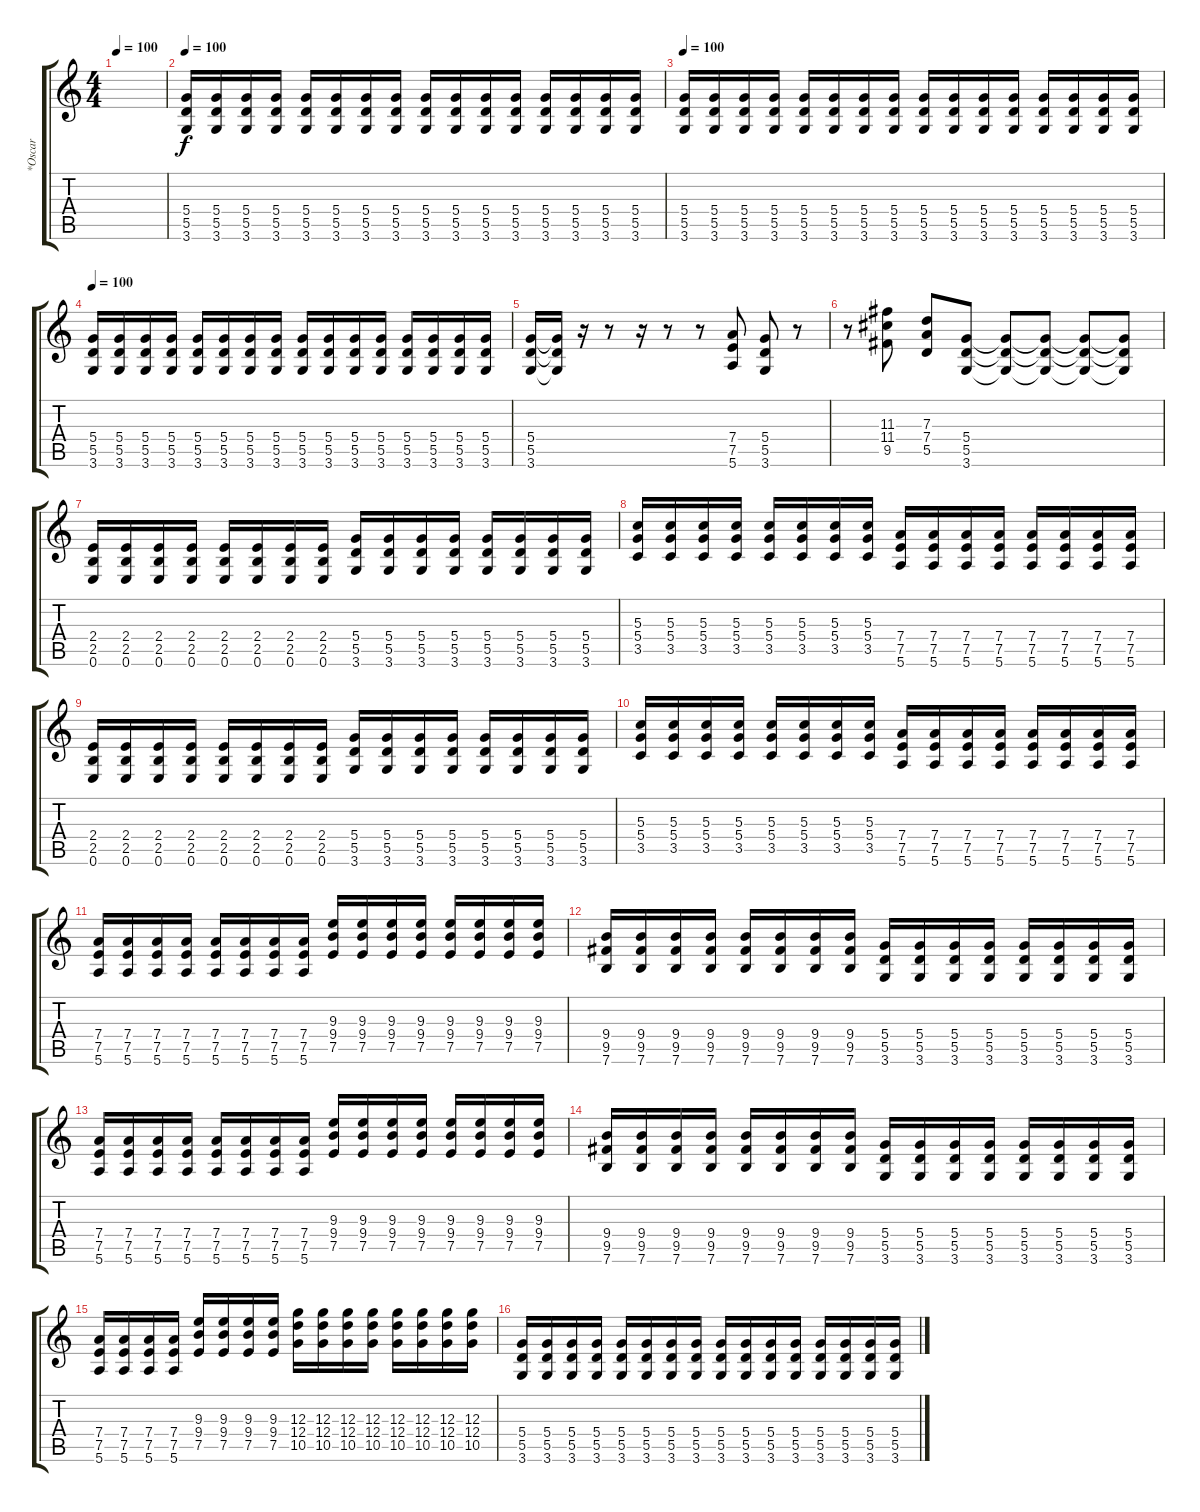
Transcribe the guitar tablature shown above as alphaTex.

\track ("*Oscar" "*Oscar") {instrument distortionguitar}
\staff {score tabs}
\tuning (E4 B3 G3 D3 A2 E2) {hide}
\ts (4 4)
\tempo 100
\clef g2
\ks c
|
\tempo 100
(5.4 5.5 3.6).16{volume 8 instrument distortionguitar} (5.4 5.5 3.6).16{volume 8 instrument distortionguitar} (5.4 5.5 3.6).16{volume 8 instrument distortionguitar} (5.4 5.5 3.6).16{volume 8 instrument distortionguitar} (5.4 5.5 3.6).16{volume 8 instrument distortionguitar} (5.4 5.5 3.6).16{volume 8 instrument distortionguitar} (5.4 5.5 3.6).16{volume 8 instrument distortionguitar} (5.4 5.5 3.6).16{volume 8 instrument distortionguitar} (5.4 5.5 3.6).16 (5.4 5.5 3.6).16 (5.4 5.5 3.6).16 (5.4 5.5 3.6).16 (5.4 5.5 3.6).16 (5.4 5.5 3.6).16 (5.4 5.5 3.6).16 (5.4 5.5 3.6).16 |
\tempo 100
(5.4 5.5 3.6).16{volume 10} (5.4 5.5 3.6).16 (5.4 5.5 3.6).16 (5.4 5.5 3.6).16 (5.4 5.5 3.6).16 (5.4 5.5 3.6).16 (5.4 5.5 3.6).16 (5.4 5.5 3.6).16 (5.4 5.5 3.6).16 (5.4 5.5 3.6).16{volume 12} (5.4 5.5 3.6).16 (5.4 5.5 3.6).16 (5.4 5.5 3.6).16 (5.4 5.5 3.6).16 (5.4 5.5 3.6).16 (5.4 5.5 3.6).16 |
\tempo 100
(5.4 5.5 3.6).16{volume 16} (5.4 5.5 3.6).16 (5.4 5.5 3.6).16 (5.4 5.5 3.6).16 (5.4 5.5 3.6).16 (5.4 5.5 3.6).16 (5.4 5.5 3.6).16 (5.4 5.5 3.6).16 (5.4 5.5 3.6).16 (5.4 5.5 3.6).16 (5.4 5.5 3.6).16 (5.4 5.5 3.6).16 (5.4 5.5 3.6).16 (5.4 5.5 3.6).16 (5.4 5.5 3.6).16 (5.4 5.5 3.6).16{volume 16} |
(5.4 5.5 3.6).16{volume 16} (5.4{t} 5.5{t} 3.6{t}).16 r.16 r.8 r.16 r.8 r.8 (7.4 7.5 5.6).8 (5.4 5.5 3.6).8 r.8 |
r.8 (11.3 11.4 9.5).8 (7.3 7.4 5.5).8 (5.4 5.5 3.6).8 (5.4{t} 5.5{t} 3.6{t}).8 (5.4{t} 5.5{t} 3.6{t}).8 (5.4{t} 5.5{t} 3.6{t}).8 (5.4{t} 5.5{t} 3.6{t}).8 |
(2.4 2.5 0.6).16 (2.4 2.5 0.6).16 (2.4 2.5 0.6).16 (2.4 2.5 0.6).16 (2.4 2.5 0.6).16 (2.4 2.5 0.6).16 (2.4 2.5 0.6).16 (2.4 2.5 0.6).16 (5.4 5.5 3.6).16 (5.4 5.5 3.6).16 (5.4 5.5 3.6).16 (5.4 5.5 3.6).16 (5.4 5.5 3.6).16 (5.4 5.5 3.6).16 (5.4 5.5 3.6).16 (5.4 5.5 3.6).16 |
(5.3 5.4 3.5).16 (5.3 5.4 3.5).16 (5.3 5.4 3.5).16 (5.3 5.4 3.5).16 (5.3 5.4 3.5).16 (5.3 5.4 3.5).16 (5.3 5.4 3.5).16 (5.3 5.4 3.5).16 (7.4 7.5 5.6).16 (7.4 7.5 5.6).16 (7.4 7.5 5.6).16 (7.4 7.5 5.6).16 (7.4 7.5 5.6).16 (7.4 7.5 5.6).16 (7.4 7.5 5.6).16 (7.4 7.5 5.6).16 |
(2.4 2.5 0.6).16 (2.4 2.5 0.6).16 (2.4 2.5 0.6).16 (2.4 2.5 0.6).16 (2.4 2.5 0.6).16 (2.4 2.5 0.6).16 (2.4 2.5 0.6).16 (2.4 2.5 0.6).16 (5.4 5.5 3.6).16 (5.4 5.5 3.6).16 (5.4 5.5 3.6).16 (5.4 5.5 3.6).16 (5.4 5.5 3.6).16 (5.4 5.5 3.6).16 (5.4 5.5 3.6).16 (5.4 5.5 3.6).16 |
(5.3 5.4 3.5).16 (5.3 5.4 3.5).16 (5.3 5.4 3.5).16 (5.3 5.4 3.5).16 (5.3 5.4 3.5).16 (5.3 5.4 3.5).16 (5.3 5.4 3.5).16 (5.3 5.4 3.5).16 (7.4 7.5 5.6).16 (7.4 7.5 5.6).16 (7.4 7.5 5.6).16 (7.4 7.5 5.6).16 (7.4 7.5 5.6).16 (7.4 7.5 5.6).16 (7.4 7.5 5.6).16 (7.4 7.5 5.6).16 |
(7.4 7.5 5.6).16{volume 16 instrument distortionguitar} (7.4 7.5 5.6).16 (7.4 7.5 5.6).16 (7.4 7.5 5.6).16 (7.4 7.5 5.6).16 (7.4 7.5 5.6).16 (7.4 7.5 5.6).16 (7.4 7.5 5.6).16 (9.3 9.4 7.5).16 (9.3 9.4 7.5).16 (9.3 9.4 7.5).16 (9.3 9.4 7.5).16 (9.3 9.4 7.5).16 (9.3 9.4 7.5).16 (9.3 9.4 7.5).16 (9.3 9.4 7.5).16 |
(9.4 9.5 7.6).16 (9.4 9.5 7.6).16 (9.4 9.5 7.6).16 (9.4 9.5 7.6).16 (9.4 9.5 7.6).16 (9.4 9.5 7.6).16 (9.4 9.5 7.6).16 (9.4 9.5 7.6).16 (5.4 5.5 3.6).16 (5.4 5.5 3.6).16 (5.4 5.5 3.6).16 (5.4 5.5 3.6).16 (5.4 5.5 3.6).16 (5.4 5.5 3.6).16 (5.4 5.5 3.6).16 (5.4 5.5 3.6).16 |
(7.4 7.5 5.6).16 (7.4 7.5 5.6).16 (7.4 7.5 5.6).16 (7.4 7.5 5.6).16 (7.4 7.5 5.6).16 (7.4 7.5 5.6).16 (7.4 7.5 5.6).16 (7.4 7.5 5.6).16 (9.3 9.4 7.5).16 (9.3 9.4 7.5).16 (9.3 9.4 7.5).16 (9.3 9.4 7.5).16 (9.3 9.4 7.5).16 (9.3 9.4 7.5).16 (9.3 9.4 7.5).16 (9.3 9.4 7.5).16 |
(9.4 9.5 7.6).16 (9.4 9.5 7.6).16 (9.4 9.5 7.6).16 (9.4 9.5 7.6).16 (9.4 9.5 7.6).16 (9.4 9.5 7.6).16 (9.4 9.5 7.6).16 (9.4 9.5 7.6).16 (5.4 5.5 3.6).16 (5.4 5.5 3.6).16 (5.4 5.5 3.6).16 (5.4 5.5 3.6).16 (5.4 5.5 3.6).16 (5.4 5.5 3.6).16 (5.4 5.5 3.6).16 (5.4 5.5 3.6).16 |
(7.4 7.5 5.6).16 (7.4 7.5 5.6).16 (7.4 7.5 5.6).16 (7.4 7.5 5.6).16 (9.3 9.4 7.5).16 (9.3 9.4 7.5).16 (9.3 9.4 7.5).16 (9.3 9.4 7.5).16 (12.3 12.4 10.5).16 (12.3 12.4 10.5).16 (12.3 12.4 10.5).16 (12.3 12.4 10.5).16 (12.3 12.4 10.5).16 (12.3 12.4 10.5).16 (12.3 12.4 10.5).16 (12.3 12.4 10.5).16 |
(5.4 5.5 3.6).16{volume 11} (5.4 5.5 3.6).16 (5.4 5.5 3.6).16 (5.4 5.5 3.6).16 (5.4 5.5 3.6).16 (5.4 5.5 3.6).16 (5.4 5.5 3.6).16 (5.4 5.5 3.6).16 (5.4 5.5 3.6).16 (5.4 5.5 3.6).16 (5.4 5.5 3.6).16 (5.4 5.5 3.6).16 (5.4 5.5 3.6).16 (5.4 5.5 3.6).16 (5.4 5.5 3.6).16 (5.4 5.5 3.6).16
